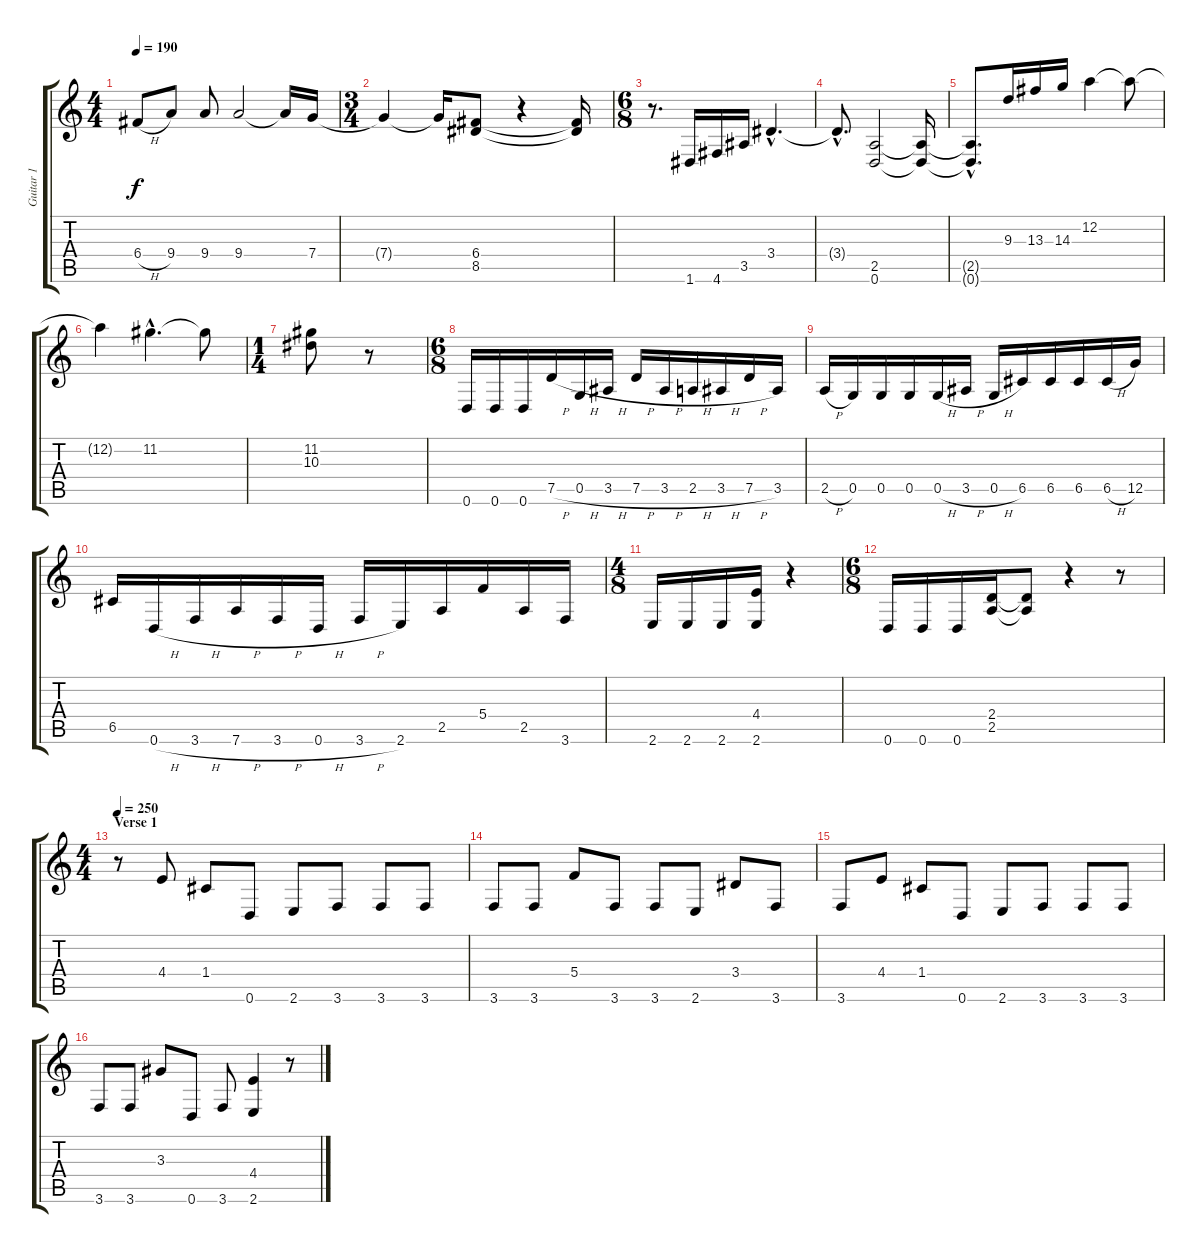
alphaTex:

\track ("Guitar 1" "Guitar 1") {instrument distortionguitar}
\staff {score tabs}
\tuning (D4 A3 F3 C3 G2 D2) {hide}
\ts (4 4)
\tempo 190
\clef g2
\ks c
6.4{h}.8{dy f} 9.4.8 9.4.8 9.4.2 9.4{t}.16 7.4.16 |
\ts (3 4)
7.4{t}.4 7.4{t}.16 (6.4 8.5).8 r.4 (6.4{t} 8.5{t}).16 |
\ts (6 8)
r.8{d} 1.6.16 4.6.16 3.5.16 3.4{hac}.4{d} |
3.4{hac t}.8{d} (2.5 0.6).2 (2.5{t} 0.6{t}).16 |
(2.5{hac t} 0.6{hac t}).8{d} 9.3.16 13.3.16 14.3.16 12.2.4 12.2{t}.8 |
12.2{t}.4 11.2{hac}.4{d} 11.2{t}.8 |
\ts (1 4)
(11.2 10.3).8 r.8 |
\ts (6 8)
0.6.16 0.6.16 0.6.16 7.5{h}.16 0.5{h}.16 3.5{h}.16 7.5{h}.16 3.5{h}.16 2.5{h}.16 3.5{h}.16 7.5{h}.16 3.5.16 |
2.5{h}.16 0.5.16 0.5.16 0.5.16 0.5{h}.16 3.5{h}.16 0.5{h}.16 6.5.16 6.5.16 6.5.16 6.5{h}.16 12.5.16 |
6.5.16 0.6{h}.16 3.6{h}.16 7.6{h}.16 3.6{h}.16 0.6{h}.16 3.6{h}.16 2.6.16 2.5.16 5.4.16 2.5.16 3.6.16 |
\ts (4 8)
2.6.16 2.6.16 2.6.16 (4.4 2.6).16 r.4 |
\ts (6 8)
0.6.16 0.6.16 0.6.16 (2.4 2.5).16 (2.4{t} 2.5{t}).8 r.4 r.8 |
\ts (4 4)
\section ("" "Verse 1")
\tempo 250
r.8 4.4.8 1.4.8 0.6.8 2.6.8 3.6.8 3.6.8 3.6.8 |
3.6.8 3.6.8 5.4.8 3.6.8 3.6.8 2.6.8 3.4.8 3.6.8 |
3.6.8 4.4.8 1.4.8 0.6.8 2.6.8 3.6.8 3.6.8 3.6.8 |
3.6.8 3.6.8 3.3.8 0.6.8 3.6.8 (4.4 2.6).4 r.8
